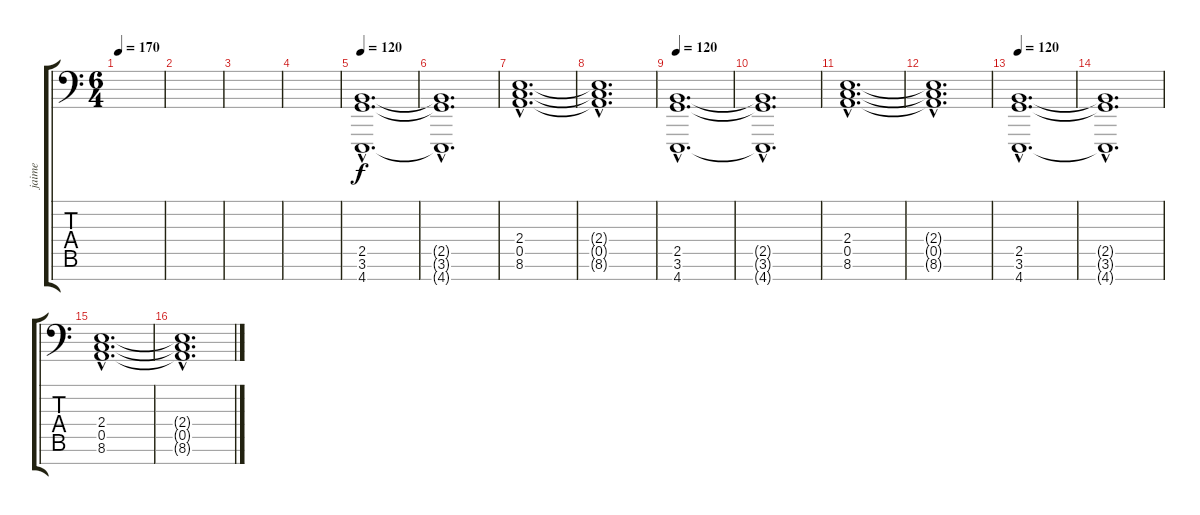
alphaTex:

\track ("jaime" "jaime") {instrument stringensemble2}
\staff {score tabs}
\tuning (E4 B3 G3 D3 A2 E2 C-1) {hide}
\ts (6 4)
\tempo 170
\tempo 120
\tempo 170
\clef f4
\ks c
|
|
|
|
\tempo 120
(2.5{hac} 3.6{hac} 4.7{hac}).1{d} |
(2.5{hac t} 3.6{hac t} 4.7{hac t}).1{d} |
(2.4{hac} 0.5{hac} 8.6{hac}).1{d} |
(2.4{hac t} 0.5{hac t} 8.6{hac t}).1{d} |
\tempo 120
(2.5{hac} 3.6{hac} 4.7{hac}).1{d} |
(2.5{hac t} 3.6{hac t} 4.7{hac t}).1{d} |
(2.4{hac} 0.5{hac} 8.6{hac}).1{d} |
(2.4{hac t} 0.5{hac t} 8.6{hac t}).1{d} |
\tempo 120
(2.5{hac} 3.6{hac} 4.7{hac}).1{d} |
(2.5{hac t} 3.6{hac t} 4.7{hac t}).1{d} |
(2.4{hac} 0.5{hac} 8.6{hac}).1{d} |
(2.4{hac t} 0.5{hac t} 8.6{hac t}).1{d}
